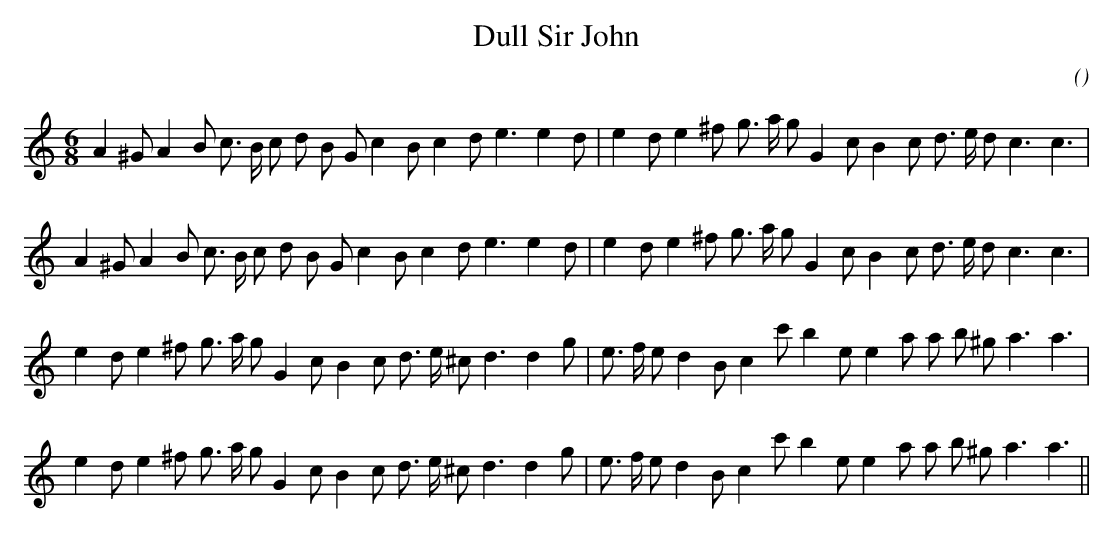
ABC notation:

X:1
T: Dull Sir John
C:
O:
M:6/8
K:Am
K:Am
M:6/8
L:1/16
A4 ^G2 A4 B2 c3 B c2 d2 B2 G2 c4 B2 c4 d2 e6 e4 d2 |e4 d2 e4 ^f2 g3 a g2 G4 c2 B4 c2 d3 e d2 c6 c6 |
A4 ^G2 A4 B2 c3 B c2 d2 B2 G2 c4 B2 c4 d2 e6 e4 d2 |e4 d2 e4 ^f2 g3 a g2 G4 c2 B4 c2 d3 e d2 c6 c6 |
e4 d2 e4 ^f2 g3 a g2 G4 c2 B4 c2 d3 e ^c2 d6 d4 g2 |e3 f e2 d4 B2 c4 c'2 b4 e2 e4 a2 a2 b2 ^g2 a6 a6 |
e4 d2 e4 ^f2 g3 a g2 G4 c2 B4 c2 d3 e ^c2 d6 d4 g2 |e3 f e2 d4 B2 c4 c'2 b4 e2 e4 a2 a2 b2 ^g2 a6 a6 ||
